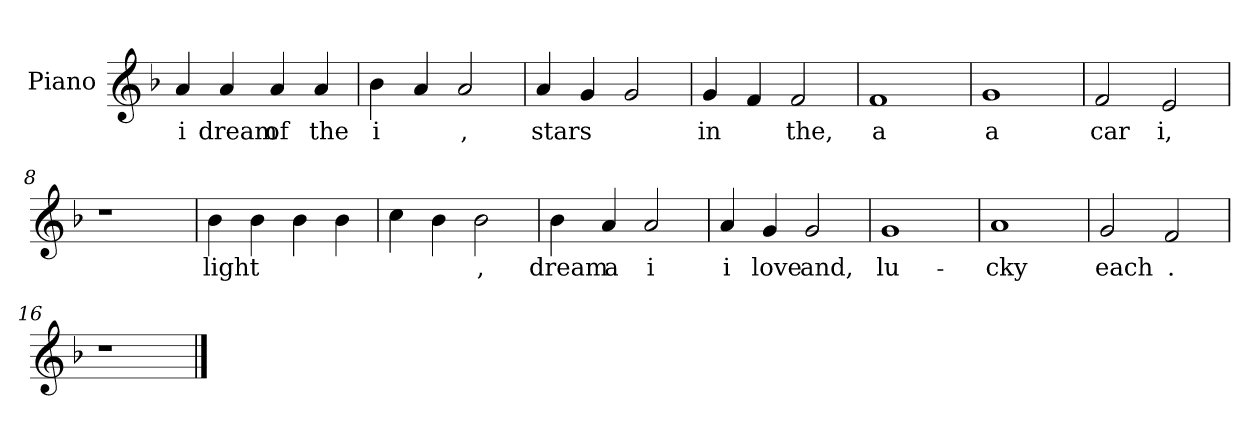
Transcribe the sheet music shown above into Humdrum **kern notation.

**kern	**text
*part1	*part1
*staff1	*staff1
*I"Piano	*
*I'Pno.	*
*clefG2	*
*k[b-]	*
*F:	*
=1	=1
4a/	i
4a/	dream
4a/	of
4a/	the
=2	=2
4b-\	i
4a/	--
2a/	-,
=3	=3
4a/	stars
4g/	--
2g/	--
=4	=4
4g/	in
4f/	--
2f/	the,
=5	=5
1f	a
=6	=6
1g	a
=7	=7
2f/	car
2e/	i,
=8	=8
1r	.
=9	=9
4b-\	light
4b-\	--
4b-\	--
4b-\	--
=10	=10
4cc\	--
4b-\	--
2b-\	-,
=11	=11
4b-\	dream
4a/	a
2a/	i
=12	=12
4a/	i
4g/	love
2g/	and,
=13	=13
1g	lu-
=14	=14
1a	-cky
=15	=15
2g/	each
2f/	-.
=16	=16
1r	.
==	==
*-	*-
